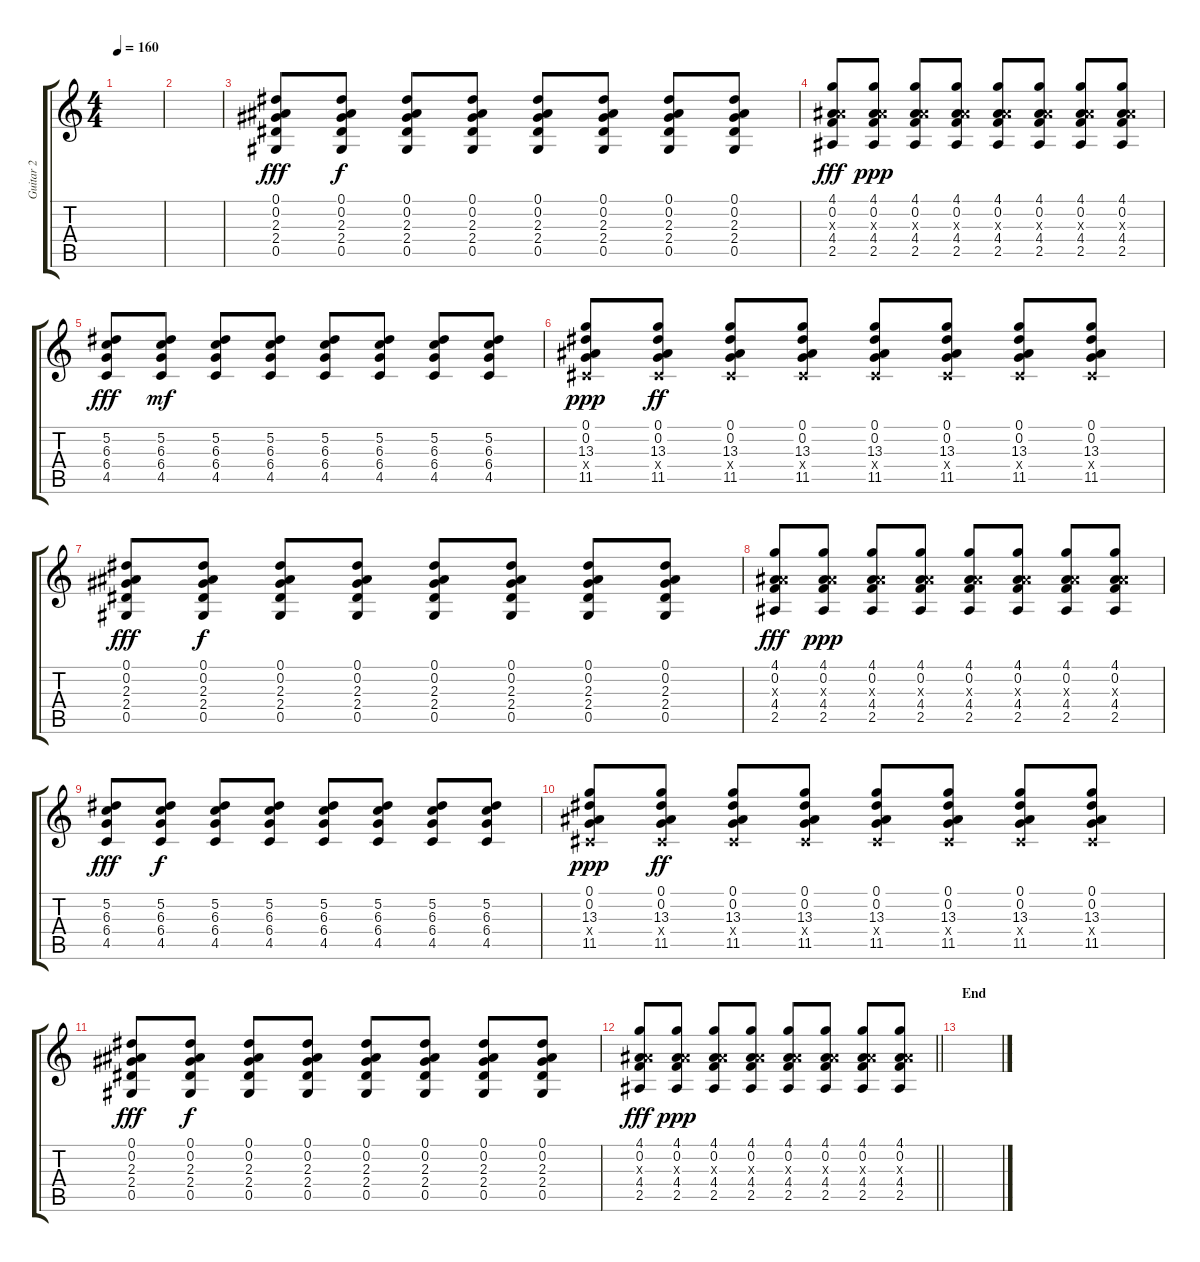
\track ("Guitar 2" "Guitar 2") {instrument electricguitarclean}
\staff {score tabs}
\tuning (Eb4 Bb3 Gb3 Db3 Ab2 Eb2) {hide}
\ts (4 4)
\tempo 160
\clef g2
\ks c
|
|
(0.1 0.2 2.3 2.4 0.5).8{dy fff} (0.1 0.2 2.3 2.4 0.5).8{dy f} (0.1 0.2 2.3 2.4 0.5).8 (0.1 0.2 2.3 2.4 0.5).8 (0.1 0.2 2.3 2.4 0.5).8 (0.1 0.2 2.3 2.4 0.5).8 (0.1 0.2 2.3 2.4 0.5).8 (0.1 0.2 2.3 2.4 0.5).8 |
(4.1 0.2 4.3{x} 4.4 2.5).8{dy fff} (4.1 0.2 4.3{x} 4.4 2.5).8{dy ppp} (4.1 0.2 4.3{x} 4.4 2.5).8 (4.1 0.2 4.3{x} 4.4 2.5).8 (4.1 0.2 4.3{x} 4.4 2.5).8 (4.1 0.2 4.3{x} 4.4 2.5).8 (4.1 0.2 4.3{x} 4.4 2.5).8 (4.1 0.2 4.3{x} 4.4 2.5).8 |
(5.2 6.3 6.4 4.5).8{dy fff} (5.2 6.3 6.4 4.5).8{dy mf} (5.2 6.3 6.4 4.5).8 (5.2 6.3 6.4 4.5).8 (5.2 6.3 6.4 4.5).8 (5.2 6.3 6.4 4.5).8 (5.2 6.3 6.4 4.5).8 (5.2 6.3 6.4 4.5).8 |
(0.1 0.2 13.3 0.4{x} 11.5).8{dy ppp} (0.1 0.2 13.3 0.4{x} 11.5).8{dy ff} (0.1 0.2 13.3 0.4{x} 11.5).8 (0.1 0.2 13.3 0.4{x} 11.5).8 (0.1 0.2 13.3 0.4{x} 11.5).8 (0.1 0.2 13.3 0.4{x} 11.5).8 (0.1 0.2 13.3 0.4{x} 11.5).8 (0.1 0.2 13.3 0.4{x} 11.5).8 |
(0.1 0.2 2.3 2.4 0.5).8{dy fff} (0.1 0.2 2.3 2.4 0.5).8{dy f} (0.1 0.2 2.3 2.4 0.5).8 (0.1 0.2 2.3 2.4 0.5).8 (0.1 0.2 2.3 2.4 0.5).8 (0.1 0.2 2.3 2.4 0.5).8 (0.1 0.2 2.3 2.4 0.5).8 (0.1 0.2 2.3 2.4 0.5).8 |
(4.1 0.2 4.3{x} 4.4 2.5).8{dy fff} (4.1 0.2 4.3{x} 4.4 2.5).8{dy ppp} (4.1 0.2 4.3{x} 4.4 2.5).8 (4.1 0.2 4.3{x} 4.4 2.5).8 (4.1 0.2 4.3{x} 4.4 2.5).8 (4.1 0.2 4.3{x} 4.4 2.5).8 (4.1 0.2 4.3{x} 4.4 2.5).8 (4.1 0.2 4.3{x} 4.4 2.5).8 |
(5.2 6.3 6.4 4.5).8{dy fff} (5.2 6.3 6.4 4.5).8{dy f} (5.2 6.3 6.4 4.5).8 (5.2 6.3 6.4 4.5).8 (5.2 6.3 6.4 4.5).8 (5.2 6.3 6.4 4.5).8 (5.2 6.3 6.4 4.5).8 (5.2 6.3 6.4 4.5).8 |
(0.1 0.2 13.3 0.4{x} 11.5).8{dy ppp} (0.1 0.2 13.3 0.4{x} 11.5).8{dy ff} (0.1 0.2 13.3 0.4{x} 11.5).8 (0.1 0.2 13.3 0.4{x} 11.5).8 (0.1 0.2 13.3 0.4{x} 11.5).8 (0.1 0.2 13.3 0.4{x} 11.5).8 (0.1 0.2 13.3 0.4{x} 11.5).8 (0.1 0.2 13.3 0.4{x} 11.5).8 |
(0.1 0.2 2.3 2.4 0.5).8{dy fff} (0.1 0.2 2.3 2.4 0.5).8{dy f} (0.1 0.2 2.3 2.4 0.5).8 (0.1 0.2 2.3 2.4 0.5).8 (0.1 0.2 2.3 2.4 0.5).8 (0.1 0.2 2.3 2.4 0.5).8 (0.1 0.2 2.3 2.4 0.5).8 (0.1 0.2 2.3 2.4 0.5).8 |
\barLineRight lightlight
(4.1 0.2 4.3{x} 4.4 2.5).8{dy fff} (4.1 0.2 4.3{x} 4.4 2.5).8{dy ppp} (4.1 0.2 4.3{x} 4.4 2.5).8 (4.1 0.2 4.3{x} 4.4 2.5).8 (4.1 0.2 4.3{x} 4.4 2.5).8 (4.1 0.2 4.3{x} 4.4 2.5).8 (4.1 0.2 4.3{x} 4.4 2.5).8 (4.1 0.2 4.3{x} 4.4 2.5).8 |
\section ("" "End")
